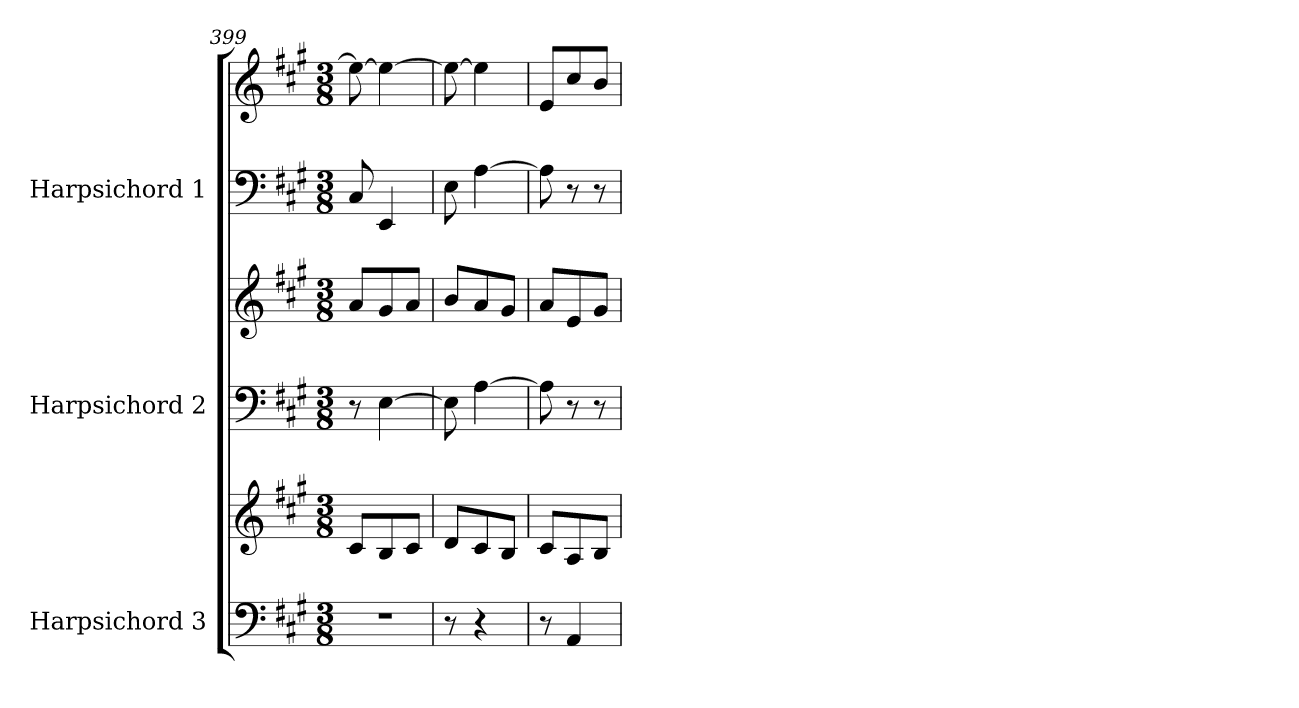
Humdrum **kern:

**kern	**kern	**kern	**kern	**kern	**kern
*part3	*part3	*part2	*part2	*part1	*part1
*staff6	*staff5	*staff4	*staff3	*staff2	*staff1
*I"Harpsichord 3	*	*I"Harpsichord 2	*	*I"Harpsichord 1	*
*I'Hp	*	*I'Hp	*	*I'Hp	*
*clefF4	*clefG2	*clefF4	*clefG2	*clefF4	*clefG2
*k[f#c#g#]	*k[f#c#g#]	*k[f#c#g#]	*k[f#c#g#]	*k[f#c#g#]	*k[f#c#g#]
*M3/8	*M3/8	*M3/8	*M3/8	*M3/8	*M3/8
=399	=399	=399	=399	=399	=399
4.r	8c#/L	8r	8a/L	8C#/	8ee\_
.	8B/	[4E\	8g#/	4EE/	4ee\_
.	8c#/J	.	8a/J	.	.
=400	=400	=400	=400	=400	=400
8r	8d/L	8E\]	8b/L	8E\	8ee\_
4r	8c#/	[4A\	8a/	[4A\	4ee\]
.	8B/J	.	8g#/J	.	.
=401	=401	=401	=401	=401	=401
8r	8c#/L	8A\]	8a/L	8A\]	8e/L
4AA/	8A/	8r	8e/	8r	8cc#/
.	8B/J	8r	8g#/J	8r	8b/J
=	=	=	=	=	=
*-	*-	*-	*-	*-	*-
